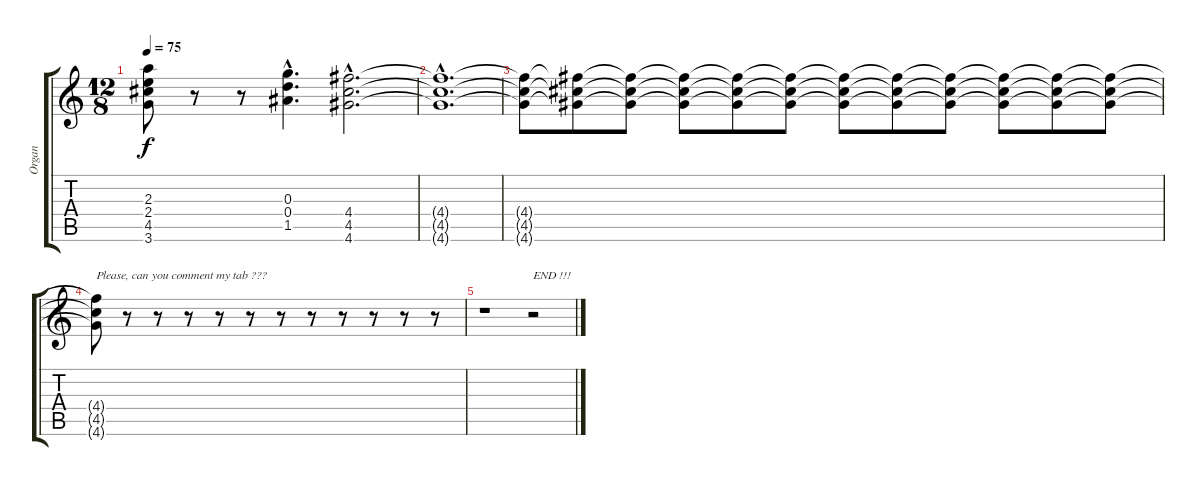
\track ("Organ" "Organ") {instrument percussiveorgan}
\staff {score tabs}
\tuning (E6 B5 G5 D5 A4 E4) {hide}
\ts (12 8)
\tempo 75
\clef g2
\ks c
(2.3{t} 2.4 4.5 3.6).8{dy f} r.8 r.8 (0.3{hac} 0.4{hac} 1.5{hac}).4{d} (4.4{hac} 4.5{hac} 4.6{hac}).2{d} |
(4.4{hac t} 4.5{hac t} 4.6{hac t}).1{d} |
(4.4{t} 4.5{t} 4.6{t}).8 (4.4{t} 4.5{t} 4.6{t}).8 (4.4{t} 4.5{t} 4.6{t}).8 (4.4{t} 4.5{t} 4.6{t}).8 (4.4{t} 4.5{t} 4.6{t}).8 (4.4{t} 4.5{t} 4.6{t}).8 (4.4{t} 4.5{t} 4.6{t}).8{volume 6} (4.4{t} 4.5{t} 4.6{t}).8{volume 5} (4.4{t} 4.5{t} 4.6{t}).8{volume 4} (4.4{t} 4.5{t} 4.6{t}).8{volume 3} (4.4{t} 4.5{t} 4.6{t}).8{volume 2} (4.4{t} 4.5{t} 4.6{t}).8{volume 1} |
(4.4{t} 4.5{t} 4.6{t}).8{txt "Please, can you comment my tab ???"} r.8 r.8 r.8 r.8 r.8 r.8 r.8 r.8 r.8 r.8 r.8 |
r.1 r.2{txt "END !!!"}
